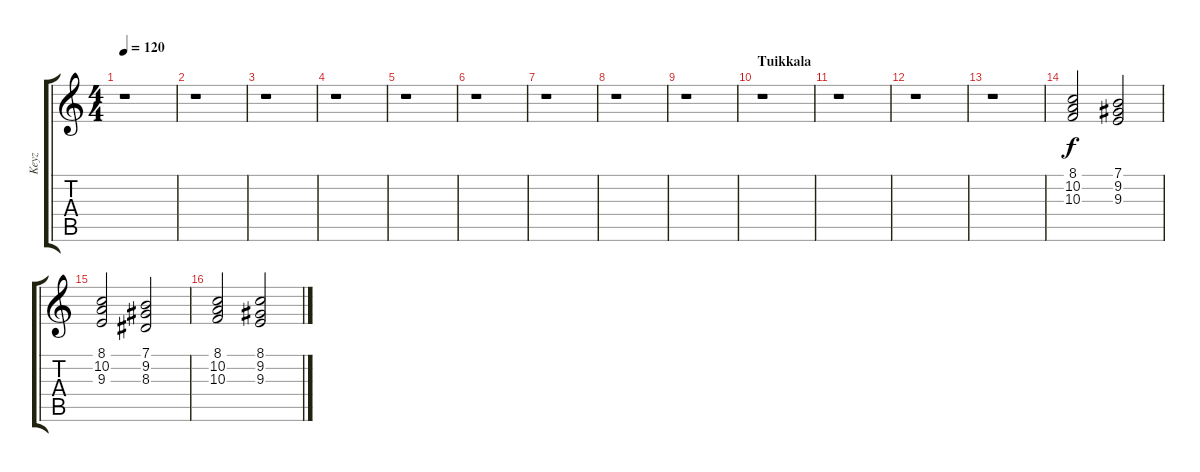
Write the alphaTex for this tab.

\track ("Keyz" "Keyz") {instrument electricpiano1}
\staff {score tabs}
\tuning (E4 B3 G3 D3 A2 E2) {hide}
\ts (4 4)
\tempo 120
\clef g2
\ks c
r.1{dy f} |
r.1 |
r.1 |
r.1 |
r.1 |
r.1 |
r.1 |
r.1 |
r.1 |
\section ("" "Tuikkala")
r.1 |
r.1 |
r.1 |
r.1 |
(8.1 10.2 10.3).2{instrument tremolostrings} (7.1 9.2 9.3).2 |
(8.1 10.2 9.3).2 (7.1 9.2 8.3).2 |
(8.1 10.2 10.3).2 (8.1 9.2 9.3).2
